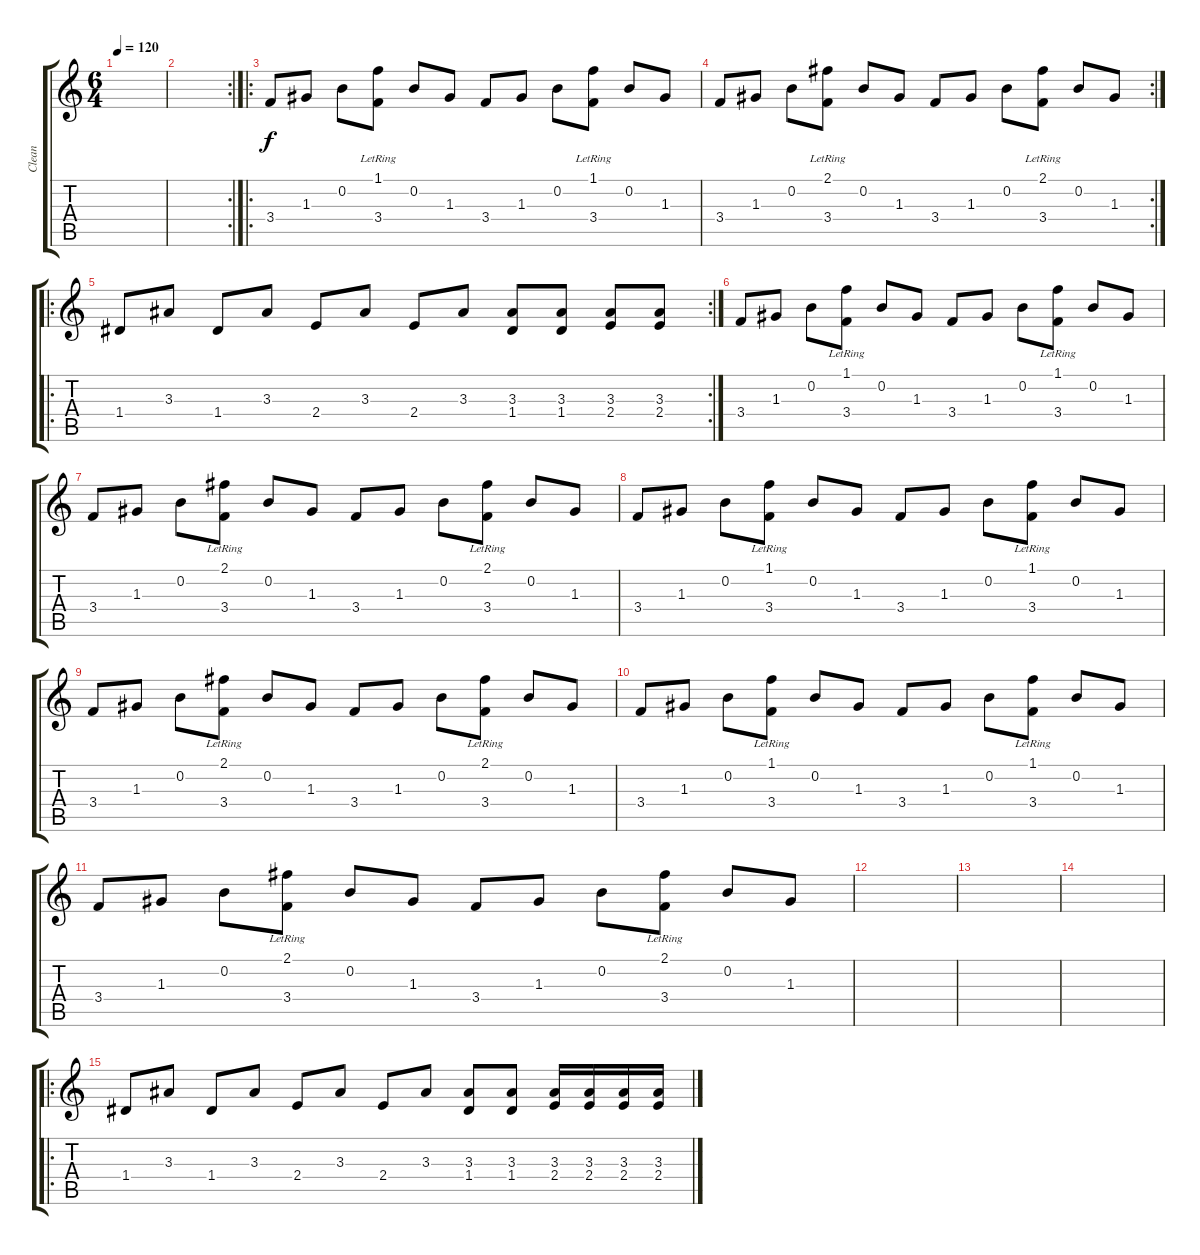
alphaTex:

\track ("Clean" "Clean") {instrument electricguitarclean}
\staff {score tabs}
\tuning (E4 B3 G3 D3 A2 E2) {hide}
\ts (6 4)
\tempo 120
\clef g2
\ks c
|
\rc 2
|
\ro
3.4.8 1.3.8 0.2.8 (1.1{lr} 3.4).8 0.2.8 1.3.8 3.4.8 1.3.8 0.2.8 (1.1{lr} 3.4).8 0.2.8 1.3.8 |
\rc 2
3.4.8 1.3.8 0.2.8 (2.1{lr} 3.4).8 0.2.8 1.3.8 3.4.8 1.3.8 0.2.8 (2.1{lr} 3.4).8 0.2.8 1.3.8 |
\ro
\rc 2
1.4.8 3.3.8 1.4.8 3.3.8 2.4.8 3.3.8 2.4.8 3.3.8 (3.3 1.4).8 (3.3 1.4).8 (3.3 2.4).8 (3.3 2.4).8 |
3.4.8 1.3.8 0.2.8 (1.1{lr} 3.4).8 0.2.8 1.3.8 3.4.8 1.3.8 0.2.8 (1.1{lr} 3.4).8 0.2.8 1.3.8 |
3.4.8 1.3.8 0.2.8 (2.1{lr} 3.4).8 0.2.8 1.3.8 3.4.8 1.3.8 0.2.8 (2.1{lr} 3.4).8 0.2.8 1.3.8 |
3.4.8 1.3.8 0.2.8 (1.1{lr} 3.4).8 0.2.8 1.3.8 3.4.8 1.3.8 0.2.8 (1.1{lr} 3.4).8 0.2.8 1.3.8 |
3.4.8 1.3.8 0.2.8 (2.1{lr} 3.4).8 0.2.8 1.3.8 3.4.8 1.3.8 0.2.8 (2.1{lr} 3.4).8 0.2.8 1.3.8 |
3.4.8 1.3.8 0.2.8 (1.1{lr} 3.4).8 0.2.8 1.3.8 3.4.8 1.3.8 0.2.8 (1.1{lr} 3.4).8 0.2.8 1.3.8 |
3.4.8 1.3.8 0.2.8 (2.1{lr} 3.4).8 0.2.8 1.3.8 3.4.8 1.3.8 0.2.8 (2.1{lr} 3.4).8 0.2.8 1.3.8 |
|
|
|
\ro
1.4.8{instrument distortionguitar} 3.3.8 1.4.8 3.3.8 2.4.8 3.3.8 2.4.8 3.3.8 (3.3 1.4).8 (3.3 1.4).8 (3.3 2.4).16 (3.3 2.4).16 (3.3 2.4).16 (3.3 2.4).16
